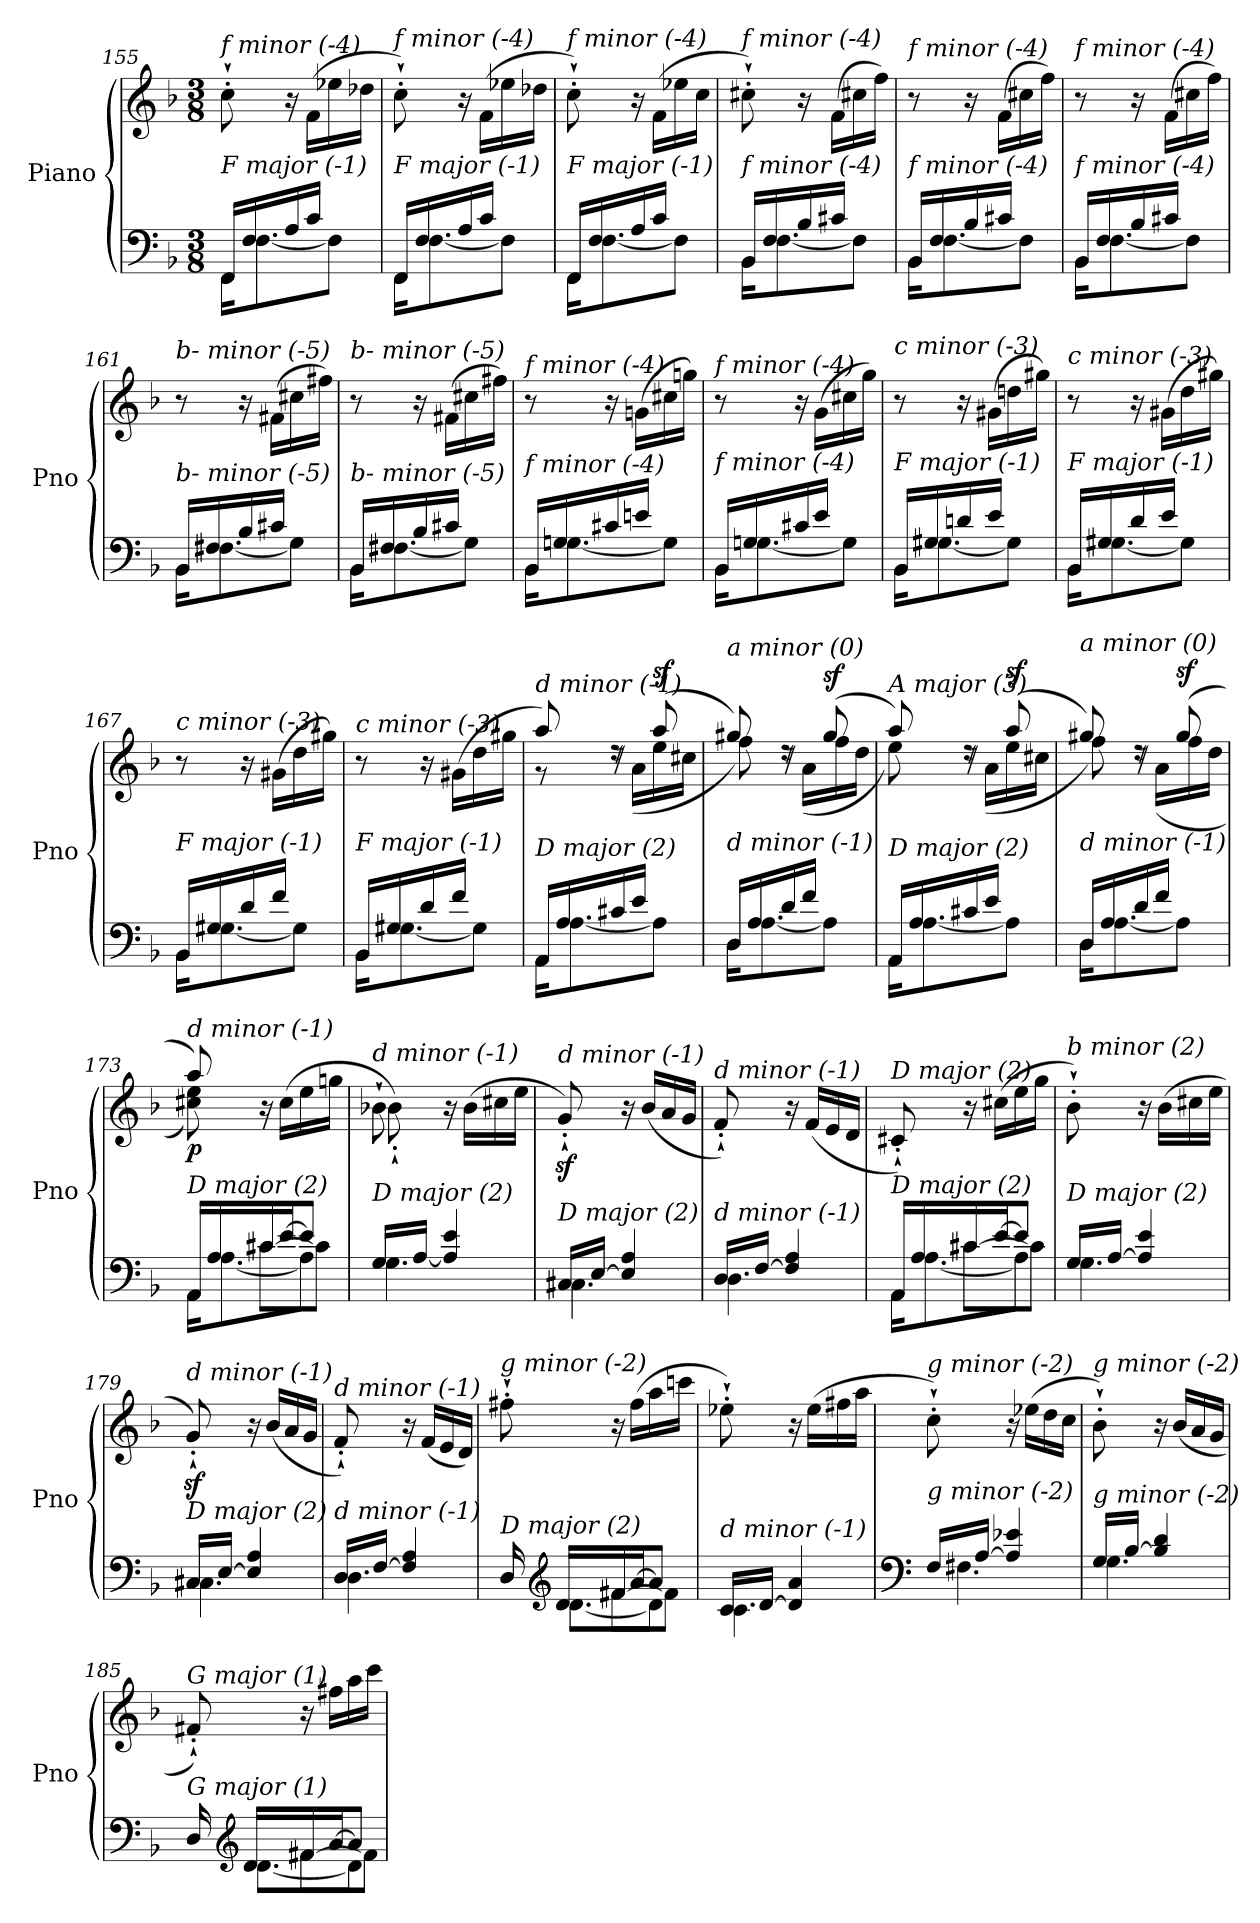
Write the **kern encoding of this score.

**kern	**kern	**dynam
*part1	*part1	*part1
*staff2	*staff1	*staff1/2
*I"Piano	*	*
*I'Pno	*	*
!!LO:LB:g=z
*clefF4	*clefG2	*
*k[b-]	*k[b-]	*
*M3/8	*M3/8	*
=155	=155	=155
*^	*	*
!	!	!LO:TX:i:t=f minor (-4)	!
!LO:TX:i:t=F major (-1)	!	!	!
16FF/LL	16FF\KL	8cc'`\	.
16F/	[8.F\	.	.
16A/	.	16r	.
16c/JJ	.	(>16f\LL	.
8ryy	8F\J]	16ee-X\	.
.	.	16dd-Xi\JJ	.
=156	=156	=156	=156
!	!	!LO:TX:i:t=f minor (-4)	!
!LO:TX:i:t=F major (-1)	!	!	!
16FF/LL	16FF\KL	8cc'`\)	.
16F/	[8.F\	.	.
16A/	.	16r	.
16c/JJ	.	(>16f\LL	.
8ryy	8F\J]	16ee-X\	.
.	.	16dd-Xi\JJ	.
=157	=157	=157	=157
!	!	!LO:TX:i:t=f minor (-4)	!
!LO:TX:i:t=F major (-1)	!	!	!
16FF/LL	16FF\KL	8cc'`\)	.
16F/	[8.F\	.	.
16A/	.	16r	.
16c/JJ	.	(>16f\LL	.
8ryy	8F\J]	16ee-X\	.
.	.	16cc\JJ	.
=158	=158	=158	=158
!	!	!LO:TX:i:t=f minor (-4)	!
!LO:TX:i:t=f minor (-4)	!	!	!
16BB-/LL	16BB-\KL	8cc#X'`j\)	.
16F/	[8.F\	.	.
16B-/	.	16r	.
16c#Xj/JJ	.	(>16f\LL	.
8ryy	8F\J]	16cc#Xj\	.
.	.	16ff\JJ)	.
!!LO:LB:g=z
=159	=159	=159	=159
!	!	!LO:TX:i:t=f minor (-4)	!
!LO:TX:i:t=f minor (-4)	!	!	!
!	!	!	!LO:DY:b
16BB-/LL	16BB-\KL	8r	other-dynamics
16F/	[8.F\	.	.
16B-/	.	16r	.
16c#Xj/JJ	.	(>16f\LL	.
8ryy	8F\J]	16cc#Xj\	.
.	.	16ff\JJ)	.
!!LO:PB:g=z
=160	=160	=160	=160
!	!	!LO:TX:i:t=f minor (-4)	!
!LO:TX:i:t=f minor (-4)	!	!	!
16BB-/LL	16BB-\KL	8r	.
16F/	[8.F\	.	.
16B-/	.	16r	.
16c#Xj/JJ	.	(>16f\LL	.
8ryy	8F\J]	16cc#Xj\	.
.	.	16ff\JJ)	.
=161	=161	=161	=161
!	!	!LO:TX:i:t=b- minor (-5)	!
!LO:TX:i:t=b- minor (-5)	!	!	!
16BB-/LL	16BB-\KL	8r	.
16F#Xj/	[8.F#Xj\	.	.
16B-/	.	16r	.
16c#Xj/JJ	.	(>16f#Xj\LL	.
8ryy	8G-\J]	16cc#Xj\	.
.	.	16ff#Xj\JJ)	.
=162	=162	=162	=162
!	!	!LO:TX:i:t=b- minor (-5)	!
!LO:TX:i:t=b- minor (-5)	!	!	!
16BB-/LL	16BB-\KL	8r	.
16F#Xj/	[8.F#Xj\	.	.
16B-/	.	16r	.
16c#Xj/JJ	.	(>16f#Xj\LL	.
8ryy	8G-\J]	16cc#Xj\	.
.	.	16ff#Xj\JJ)	.
=163	=163	=163	=163
!	!	!LO:TX:i:t=f minor (-4)	!
!LO:TX:i:t=f minor (-4)	!	!	!
16BB-/LL	16BB-\KL	8r	.
16Gn/	[8.Gn\	.	.
16c#Xj/	.	16r	.
16en/JJ	.	(>16gn\LL	.
8ryy	8Gn\J]	16cc#Xj\	.
.	.	16ggn\JJ)	.
!!LO:PB:g=z
=164	=164	=164	=164
!	!	!LO:TX:i:t=f minor (-4)	!
!LO:TX:i:t=f minor (-4)	!	!	!
16BB-/LL	16BB-\KL	8r	.
16Gn/	[8.G\	.	.
16c#Xj/	.	16r	.
16e/JJ	.	(>16g\LL	.
8ryy	8Gn\J]	16cc#Xj\	.
.	.	16gg\JJ)	.
=165	=165	=165	=165
!	!	!LO:TX:i:t=c minor (-3)	!
!LO:TX:i:t=F major (-1)	!	!	!
16BB-/LL	16BB-\KL	8r	.
16G#X/	[8.G#\	.	.
16dn/	.	16r	.
16e/JJ	.	(>16g#X\LL	.
8ryy	8G#\J]	16ddn\	.
.	.	16gg#X\JJ)	.
=166	=166	=166	=166
!	!	!LO:TX:i:t=c minor (-3)	!
!LO:TX:i:t=F major (-1)	!	!	!
16BB-/LL	16BB-\KL	8r	.
16G#X/	[8.G#\	.	.
16d/	.	16r	.
16e/JJ	.	(>16g#X\LL	.
8ryy	8G#\J]	16dd\	.
.	.	16gg#X\JJ)	.
!!LO:LB:g=z
=167	=167	=167	=167
!	!	!LO:TX:i:t=c minor (-3)	!
!LO:TX:i:t=F major (-1)	!	!	!
16BB-/LL	16BB-\KL	8r	.
16G#X/	[8.G#\	.	.
16d/	.	16r	.
16f/JJ	.	(>16g#X\LL	.
8ryy	8G#\J]	16dd\	.
.	.	16gg#X\JJ)	.
!!LO:LB:g=z
=168	=168	=168	=168
!	!	!LO:TX:i:t=c minor (-3)	!
!LO:TX:i:t=F major (-1)	!	!	!
16BB-/LL	16BB-\KL	8r	.
16G#X/	[8.G#\	.	.
16d/	.	16r	.
16f/JJ	.	(>16g#X\LL	.
8ryy	8G#\J]	16dd\	.
.	.	16gg#X\JJ	.
=169	=169	=169	=169
*	*	*^	*
!	!	!LO:TX:i:t=d minor (-1)	!	!
!LO:TX:i:t=D major (2)	!	!	!	!
16AA/LL	16AA\KL	8aa/)	8r	.
16A/	[8.A\	.	.	.
16c#X/	.	8rdd	16rdd	.
16e/JJ	.	.	(<16a\LL	.
!	!	!	!	!LO:DY:a
8ryy	8A\J]	(>8aa/	16ee\	sf
.	.	.	16cc#X\JJ	.
=170	=170	=170	=170	=170
!	!	!LO:TX:i:t=a minor (0)	!	!
!LO:TX:i:t=d minor (-1)	!	!	!	!
16D/LL	16D\KL	8gg#X/)	8ff\)	.
16A/	[8.A\	.	.	.
16d/	.	8rdd	16rdd	.
16f/JJ	.	.	(<16a\LL	.
!	!	!	!	!LO:DY:a
8ryy	8A\J]	(>8gg#/	16ff\	sf
.	.	.	16dd\JJ	.
=171	=171	=171	=171	=171
!	!	!LO:TX:i:t=A major (3)	!	!
!LO:TX:i:t=D major (2)	!	!	!	!
16AA/LL	16AA\KL	8aa/)	8ee\)	.
16A/	[8.A\	.	.	.
16c#X/	.	8rdd	16rdd	.
16e/JJ	.	.	(<16a\LL	.
!	!	!	!	!LO:DY:a
8ryy	8A\J]	(>8aa/	16ee\	sf
.	.	.	16cc#X\JJ	.
!!LO:LB:g=z	!!
=172	=172	=172	=172	=172
!	!	!LO:TX:i:t=a minor (0)	!	!
!LO:TX:i:t=d minor (-1)	!	!	!	!
16D/LL	16D\KL	8gg#X/)	8ff\)	.
16A/	[8.A\	.	.	.
16d/	.	8rdd	16rdd	.
16f/JJ	.	.	(<16a\LL	.
!	!	!	!	!LO:DY:a
8ryy	8A\J]	(>8gg#/	16ff\	sf
.	.	.	16dd\JJ	.
=173	=173	=173	=173	=173
*	*^	*	*^	*
!	!	!	!LO:TX:i:t=d minor (-1)	!	!	!
!LO:TX:i:t=D major (2)	!	!	!	!	!	!
!	!	!	!	!	!	!LO:DY:b
16AA/LL	16AA\KL	8ryy	8aa/)	8cc#X\ 8ee\)	8ryy	p
16A/	[8.A\	.	.	.	.	.
16c#X/	.	[8c#\L	4ryy	16r	4ryy	.
[16e/J	.	.	.	(<16cc#\LL	.	.
8e/J]	8A\J]	8c#\J]	.	16ee\	.	.
.	.	.	.	16ggn\JJ	.	.
*	*	*	*	*v	*v	*
=174	=174	=174	=174	=174	=174
!	!	!	!LO:TX:i:t=d minor (-1)	!	!
!LO:TX:i:t=D major (2)	!	!	!	!	!
8ryy	16G/LL	4.G\	8b-X`\	8b-'`\)	.
.	[16A/JJ	.	.	.	.
4ryy	4A/] 4e/	.	16r	4ryy	.
.	.	.	(<16b-\LL	.	.
.	.	.	16cc#X\	.	.
.	.	.	16ee\JJ	.	.
*	*v	*v	*	*	*
*	*	*v	*v	*
=175	=175	=175	=175
!	!	!LO:TX:i:t=d minor (-1)	!
!LO:TX:i:t=D major (2)	!	!	!
16C#X/LL	4.C#\	8gz<'`/)	.
[16E/JJ	.	.	.
4E/] 4A/	.	16r	.
.	.	(<16b-/LL	.
.	.	16a/	.
.	.	16g/JJ	.
!!LO:LB:g=z
=176	=176	=176	=176
!	!	!LO:TX:i:t=d minor (-1)	!
!LO:TX:i:t=d minor (-1)	!	!	!
16D/LL	4.D\	8f'`/)	.
[16F/JJ	.	.	.
4F/] 4A/	.	16r	.
.	.	(<16f/LL	.
.	.	16e/	.
.	.	16d/JJ	.
!!LO:PB:g=z
=177	=177	=177	=177
*	*^	*^	*
!	!	!	!LO:TX:i:t=D major (2)	!	!
!LO:TX:i:t=D major (2)	!	!	!	!	!
16AA/LL	16AA\KL	8ryy	8c#X'`/)	8ryy	.
16A/	[8.A\	.	.	.	.
16c#X/	.	[8c#\L	16r	4ryy	.
[16e/J	.	.	(>16cc#X\LL	.	.
8e/J]	8A\J]	8c#\J]	16ee\	.	.
.	.	.	16gg\JJ	.	.
*	*v	*v	*	*	*
*	*	*v	*v	*
=178	=178	=178	=178
!	!	!LO:TX:i:t=b minor (2)	!
!LO:TX:i:t=D major (2)	!	!	!
16G/LL	4.G\	8b-'`\)	.
[16A/JJ	.	.	.
4A/] 4e/	.	16r	.
.	.	(>16b-\LL	.
.	.	16cc#X\	.
.	.	16ee\JJ	.
=179	=179	=179	=179
!	!	!LO:TX:i:t=d minor (-1)	!
!LO:TX:i:t=D major (2)	!	!	!
16C#X/LL	4.C#\	8gz<'`/)	.
[16E/JJ	.	.	.
4E/] 4A/	.	16r	.
.	.	(<16b-/LL	.
.	.	16a/	.
.	.	16g/JJ	.
=180	=180	=180	=180
!	!	!LO:TX:i:t=d minor (-1)	!
!LO:TX:i:t=d minor (-1)	!	!	!
16D/LL	4.D\	8f'`/)	.
[16F/JJ	.	.	.
4F/] 4A/	.	16r	.
.	.	(<16f/LL	.
.	.	16e/	.
.	.	16d/JJ)	.
!!LO:LB:g=z
=181	=181	=181	=181
*	*^	*^	*
*	*	*	*	*^	*
!	!	!	!LO:TX:i:t=g minor (-2)	!	!	!
!LO:TX:i:t=D major (2)	!	!	!	!	!	!
16D/	16ryy	8ryy	8ff#X'`\	16ryy	8ryy	.
*clefG2	*	*	*	*	*	*
16d/LL	[8.d\L	.	.	4ryy	.	.
16f#X/	.	[8f#\L	16r	.	4ryy	.
[16a/J	.	.	(>16ff#\LL	.	.	.
8a/J]	8d\J]	8f#\J]	16aa\	.	.	.
.	.	.	16cccn\JJ	16ryy	.	.
*	*v	*v	*	*	*	*
*	*	*	*v	*v	*
!!LO:LB:g=z
=182	=182	=182	=182	=182
!	!	!LO:TX:i:t=g minor (-2)	!	!
!LO:TX:i:t=d minor (-1)	!	!	!	!
*	*	*v	*v	*
16c/LL	4.c\	8ee-X'`\)	.
[16d/JJ	.	.	.
4d/] 4a/	.	16r	.
.	.	(>16ee-\LL	.
.	.	16ff#X\	.
.	.	16aa\JJ	.
=183	=183	=183	=183
*clefF4	*	*	*
!	!	!LO:TX:i:t=g minor (-2)	!
!LO:TX:i:t=g minor (-2)	!	!	!
16F/LL	4.F#X\	8cc'`\)	.
[16A/JJ	.	.	.
4A/] 4e-X/	.	16r	.
.	.	(>16ee-X\LL	.
.	.	16dd\	.
.	.	16cc\JJ	.
=184	=184	=184	=184
!	!	!LO:TX:i:t=g minor (-2)	!
!LO:TX:i:t=g minor (-2)	!	!	!
16G/LL	4.G\	8b-'`\)	.
[16B-/JJ	.	.	.
4B-/] 4d/	.	16r	.
.	.	(<16b-/LL	.
.	.	16a/	.
.	.	16g/JJ	.
=185	=185	=185	=185
*	*^	*^	*
*	*	*	*	*^	*
!	!	!	!LO:TX:i:t=G major (1)	!	!	!
!LO:TX:i:t=G major (1)	!	!	!	!	!	!
16D/	16ryy	8ryy	8f#X'`/)	16ryy	8ryy	.
*clefG2	*	*	*	*	*	*
16d/LL	[8.d\L	.	.	4ryy	.	.
16f#X/	.	[8f#\L	16r	.	4ryy	.
[16a/J	.	.	16ff#X\LL	.	.	.
8a/J]	8d\J]	8f#\J]	16aa\	.	.	.
.	.	.	16ccc\JJ	16ryy	.	.
*v	*v	*v	*	*	*	*
*	*v	*v	*v	*
=	=	=
*-	*-	*-
